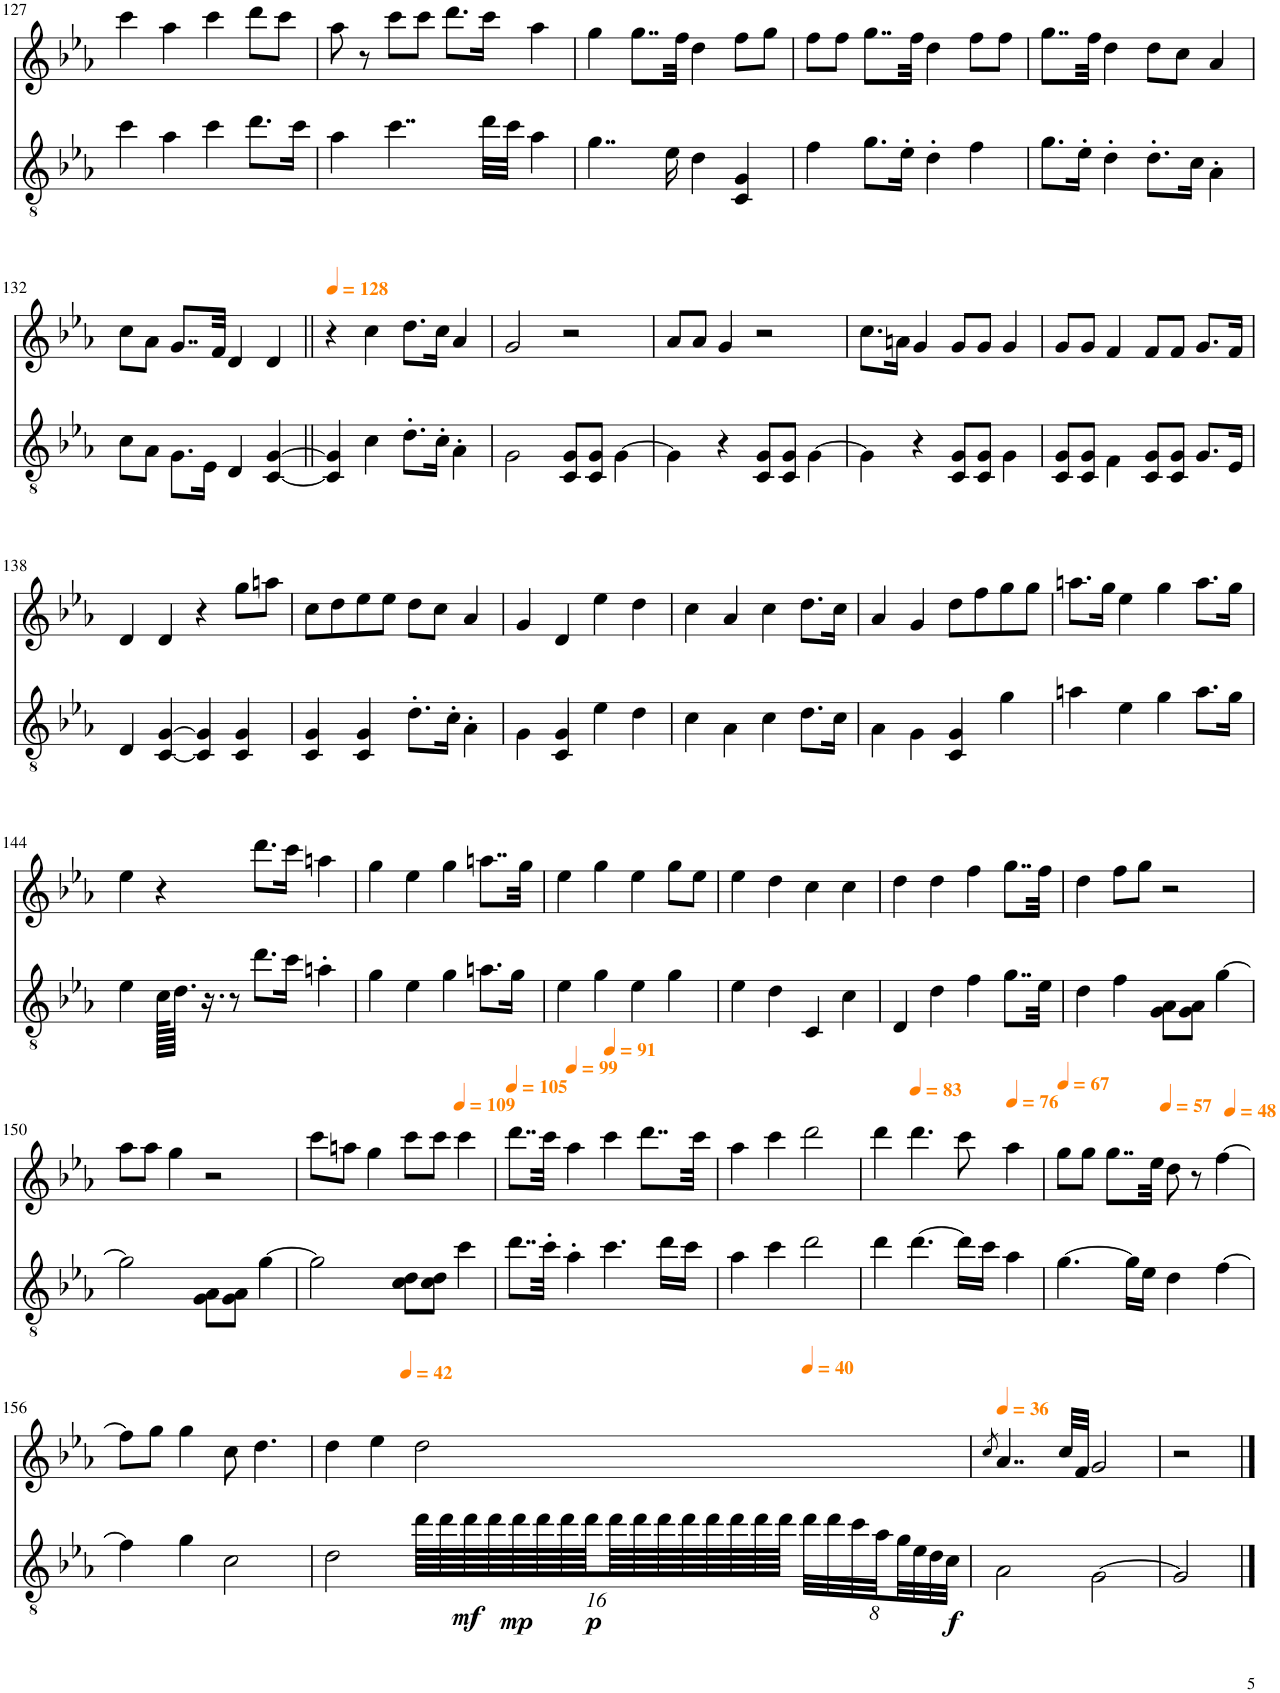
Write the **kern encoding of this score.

**kern	**dynam	**kern
*part2	*part2	*part1
*staff2	*staff2	*staff1
*I"琴, [A-02]	*	*I"フルート
!!LO:PB:g=z
*clefGv2	*	*clefG2
*k[b-e-a-]	*	*k[b-e-a-]
*M4/4	*	*M4/4
=127	=127	=127
4cc\	.	4ccc\
4a-\	.	4aa-\
4cc\	.	4ccc\
8.dd\L	.	8ddd\L
.	.	8ccc\J
16cc\Jk	.	.
=128	=128	=128
4a-\	.	8aa-\
.	.	8r
4..cc\	.	8ccc\L
.	.	8ccc\J
.	.	8.ddd\L
32dd\LLL	.	16ccc\Jk
32cc\JJJ	.	.
4a-\	.	4aa-\
=129	=129	=129
4..g\	.	4gg\
.	.	8..gg\L
16e-\	.	.
.	.	32ff\Jkk
4d\	.	4dd\
4C/ 4G/	.	8ff\L
.	.	8gg\J
=130	=130	=130
4f\	.	8ff\L
.	.	8ff\J
8.g\L	.	8..gg\L
16e-'\Jk	.	.
.	.	32ff\Jkk
4d'\	.	4dd\
4f\	.	8ff\L
.	.	8ff\J
=131	=131	=131
8.g\L	.	8..gg\L
16e-'\Jk	.	.
.	.	32ff\Jkk
4d'\	.	4dd\
8.d'\L	.	8dd\L
.	.	8cc\J
16c\Jk	.	.
4A-'\	.	4a-/
!!LO:LB:g=z
=132	=132	=132
8c\L	.	8cc\L
8A-\J	.	8a-\J
8.G\L	.	8..g/L
16E-\Jk	.	.
.	.	32f/Jkk
4D/	.	4d/
[4C/ [4G/	.	4d/
=133||	=133||	=133||
*	*	*MM128
4C/] 4G/]	.	4r
4c\	.	4cc\
8.d'\L	.	8.dd\L
16c'\Jk	.	16cc\Jk
4A-'\	.	4a-/
=134	=134	=134
2G\	.	2g/
8C/ 8G/L	.	2r
8C/ 8G/J	.	.
[4G\	.	.
=135	=135	=135
4G\]	.	8a-/L
.	.	8a-/J
4r	.	4g/
8C/ 8G/L	.	2r
8C/ 8G/J	.	.
[4G\	.	.
=136	=136	=136
4G\]	.	8.cc\L
.	.	16an\Jk
4r	.	4g/
8C/ 8G/L	.	8g/L
8C/ 8G/J	.	8g/J
4G\	.	4g/
=137	=137	=137
8C/ 8G/L	.	8g/L
8C/ 8G/J	.	8g/J
4F\	.	4f/
8C/ 8G/L	.	8f/L
8C/ 8G/J	.	8f/J
8.G/L	.	8.g/L
16E-/Jk	.	16f/Jk
!!LO:LB:g=z
=138	=138	=138
4D/	.	4d/
[4C/ [4G/	.	4d/
4C/] 4G/]	.	4r
4C/ 4G/	.	8gg\L
.	.	8aan\J
=139	=139	=139
4C/ 4G/	.	8cc\L
.	.	8dd\
4C/ 4G/	.	8ee-\
.	.	8ee-\J
8.d'\L	.	8dd\L
.	.	8cc\J
16c'\Jk	.	.
4A-'\	.	4a-/
=140	=140	=140
4G\	.	4g/
4C/ 4G/	.	4d/
4e-\	.	4ee-\
4d\	.	4dd\
=141	=141	=141
4c\	.	4cc\
4A-\	.	4a-/
4c\	.	4cc\
8.d\L	.	8.dd\L
16c\Jk	.	16cc\Jk
=142	=142	=142
4A-\	.	4a-/
4G\	.	4g/
4C/ 4G/	.	8dd\L
.	.	8ff\
4g\	.	8gg\
.	.	8gg\J
=143	=143	=143
4an\	.	8.aan\L
.	.	16gg\Jk
4e-\	.	4ee-\
4g\	.	4gg\
8.a\L	.	8.aa\L
16g\Jk	.	16gg\Jk
!!LO:LB:g=z
=144	=144	=144
4e-\	.	4ee-\
128c\KLLLL	.	4r
64.d\JJJJ	.	.
16.r	.	.
8r	.	.
8.dd\L	.	8.ddd\L
16cc\Jk	.	16ccc\Jk
4an'\	.	4aan\
=145	=145	=145
4g\	.	4gg\
4e-\	.	4ee-\
4g\	.	4gg\
8.an\L	.	8..aan\L
16g\Jk	.	.
.	.	32gg\Jkk
=146	=146	=146
4e-\	.	4ee-\
4g\	.	4gg\
4e-\	.	4ee-\
4g\	.	8gg\L
.	.	8ee-\J
=147	=147	=147
4e-\	.	4ee-\
4d\	.	4dd\
4C/	.	4cc\
4c\	.	4cc\
=148	=148	=148
4D/	.	4dd\
4d\	.	4dd\
4f\	.	4ff\
8..g\L	.	8..gg\L
32e-\Jkk	.	32ff\Jkk
=149	=149	=149
4d\	.	4dd\
4f\	.	8ff\L
.	.	8gg\J
8G\ 8A-\L	.	2r
8G\ 8A-\J	.	.
[4g\	.	.
!!LO:LB:g=z
=150	=150	=150
2g\]	.	8aa-\L
.	.	8aa-\J
.	.	4gg\
8G\ 8A-\L	.	2r
8G\ 8A-\J	.	.
[4g\	.	.
=151	=151	=151
2g\]	.	8ccc\L
.	.	8aan\J
.	.	4gg\
8c\ 8d\L	.	8ccc\L
8c\ 8d\J	.	8ccc\J
*	*	*MM109
4cc\	.	4ccc\
=152	=152	=152
*	*	*MM105
8..dd\L	.	8..ddd\L
32cc'\Jkk	.	32ccc\Jkk
*	*	*MM99
4a-'\	.	4aa-\
*	*	*MM91
4.cc\	.	4ccc\
.	.	8..ddd\L
16dd\LL	.	.
16cc\JJ	.	.
.	.	32ccc\Jkk
=153	=153	=153
4a-\	.	4aa-\
4cc\	.	4ccc\
2dd\	.	2ddd\
=154	=154	=154
4dd\	.	4ddd\
*	*	*MM83
[4.dd\	.	4.ddd\
16dd\LL]	.	8ccc\
16cc\JJ	.	.
*	*	*MM76
4a-\	.	4aa-\
=155	=155	=155
*	*	*MM67
[4.g\	.	8gg\L
.	.	8gg\J
.	.	8..gg\L
16g\LL]	.	.
16e-\JJ	.	.
.	.	32ee-\Jkk
*	*	*MM57
4d\	.	8dd\
.	.	8r
*	*	*MM48
[4f\	.	[4ff\
!!LO:LB:g=z
=156	=156	=156
4f\]	.	8ff\L]
.	.	8gg\J
4g\	.	4gg\
2c\	.	8cc\
.	.	4.dd\
=157	=157	=157
*	*	*^
2d\	.	4dd\	2.ryy
.	.	4ee-\	.
*	*	*MM42	*
64dd\LLLL	.	2dd\	.
64dd\	.	.	.
!	!LO:DY:b	!	!
64dd\	mf	.	.
64dd\	.	.	.
!	!LO:DY:b	!	!
64dd\	mp	.	.
64dd\	.	.	.
64dd\	.	.	.
!	!LO:DY:b	!	!
64dd\	p	.	.
64dd\	.	.	.
64dd\	.	.	.
64dd\	.	.	.
64dd\	.	.	.
64dd\	.	.	.
64dd\	.	.	.
64dd\	.	.	.
64dd\JJJJ	.	.	.
*	*	*MM40	*
32dd\LLL	.	.	4ryy
32dd\	.	.	.
32cc\	.	.	.
32a-\	.	.	.
32g\	.	.	.
32e-\	.	.	.
32d\	.	.	.
!	!LO:DY:b	!	!
32c\JJJ	f	.	.
*	*	*v	*v
=158	=158	=158
*	*	*MM36
.	.	8qcc/
2A-\	.	4..a-/
.	.	32cc/LLL
.	.	32f/JJJ
[2G\	.	2g/
=159	=159	=159
2G/]	.	2r
==	==	==
*-	*-	*-
